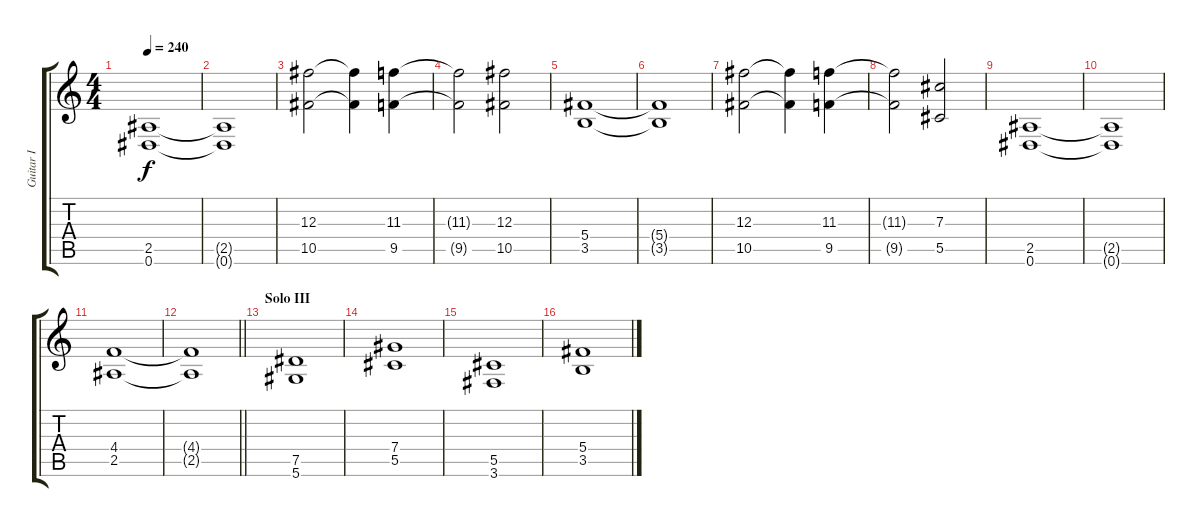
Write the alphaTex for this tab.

\track ("Guitar I" "Guitar I") {instrument distortionguitar}
\staff {score tabs}
\tuning (Eb4 Bb3 Gb3 Db3 Ab2 Eb2) {hide}
\ts (4 4)
\tempo 240
\clef g2
\ks c
(2.5 0.6).1{dy f} |
(2.5{t} 0.6{t}).1 |
(12.3 10.5).2 (12.3{t} 10.5{t}).4 (11.3 9.5).4 |
(11.3{t} 9.5{t}).2 (12.3 10.5).2 |
(5.4 3.5).1 |
(5.4{t} 3.5{t}).1 |
(12.3 10.5).2 (12.3{t} 10.5{t}).4 (11.3 9.5).4 |
(11.3{t} 9.5{t}).2 (7.3 5.5).2 |
(2.5 0.6).1 |
(2.5{t} 0.6{t}).1 |
(4.4 2.5).1 |
\barLineRight lightlight
(4.4{t} 2.5{t}).1 |
\section ("" "Solo III")
(7.5 5.6).1 |
(7.4 5.5).1 |
(5.5 3.6).1 |
(5.4 3.5).1
